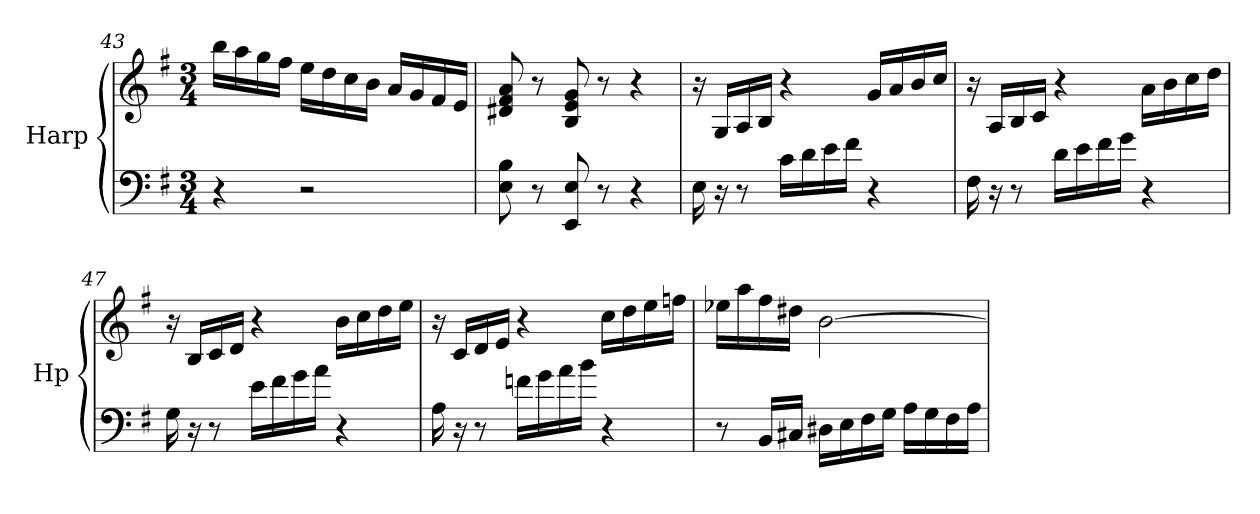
**kern	**kern
*part1	*part1
*staff2	*staff1
*I"Harp	*
*I'Hp	*
!!LO:LB:g=z
*clefF4	*clefG2
*k[f#]	*k[f#]
*M3/4	*M3/4
=43	=43
4r	16bb\LL
.	16aa\
.	16gg\
.	16ff#\JJ
2r	16ee\LL
.	16dd\
.	16cc\
.	16b\JJ
.	16a/LL
.	16g/
.	16f#/
.	16e/JJ
=44	=44
8E\ 8B\	8d#X/ 8f#/ 8a/
8r	8r
8EE/ 8E/	8B/ 8e/ 8g/
8r	8r
4r	4r
=45	=45
16E\	16r
16r	16G/LL
8r	16A/
.	16B/JJ
16c\LL	4r
16d\	.
16e\	.
16f#\JJ	.
4r	16g/LL
.	16a/
.	16b/
.	16cc/JJ
!!LO:LB:g=z
=46	=46
16F#\	16r
16r	16A/LL
8r	16B/
.	16c/JJ
16d\LL	4r
16e\	.
16f#\	.
16g\JJ	.
4r	16a\LL
.	16b\
.	16cc\
.	16dd\JJ
=47	=47
16G\	16r
16r	16B/LL
8r	16c/
.	16d/JJ
16e\LL	4r
16f#\	.
16g\	.
16a\JJ	.
4r	16b\LL
.	16cc\
.	16dd\
.	16ee\JJ
=48	=48
16A\	16r
16r	16c/LL
8r	16d/
.	16e/JJ
16fn\LL	4r
16g\	.
16a\	.
16b\JJ	.
4r	16cc\LL
.	16dd\
.	16ee\
.	16ffn\JJ
!!LO:LB:g=z
=49	=49
8r	16ee-X\LL
.	16aa\
16BB/LL	16ff#\
16C#X/JJ	16dd#X\JJ
16D#X\LL	[2b\
16E\	.
16F#\	.
16G\JJ	.
16A\LL	.
16G\	.
16F#\	.
16A\JJ	.
=	=
*-	*-
